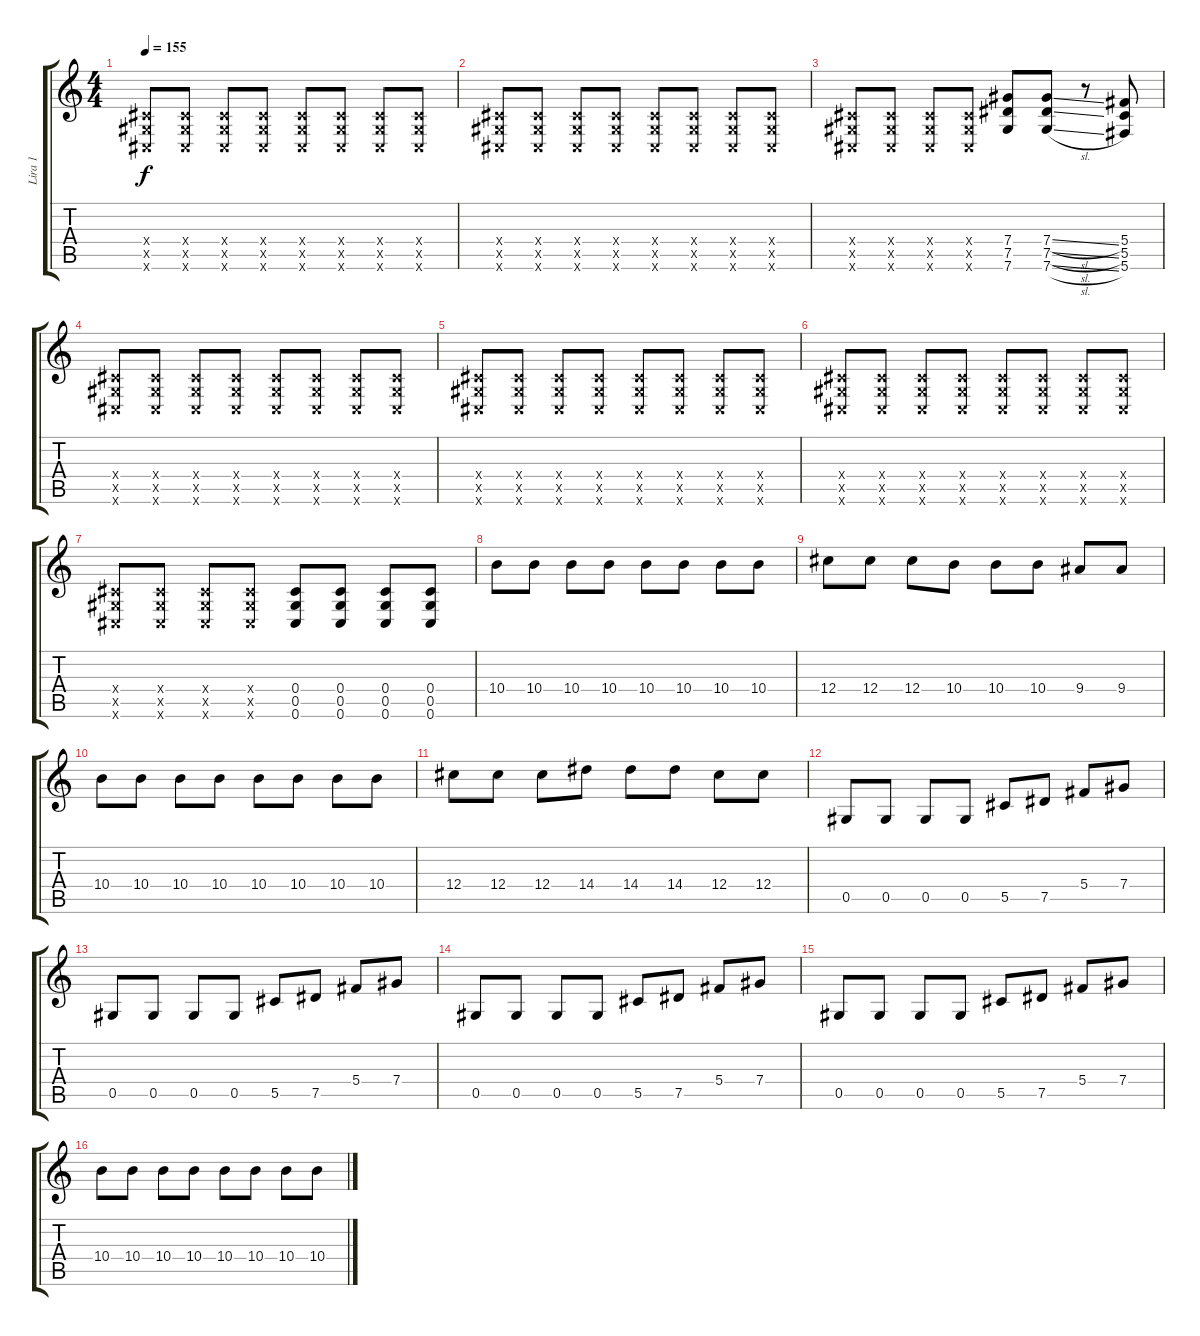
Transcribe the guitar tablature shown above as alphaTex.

\track ("Lira 1" "Lira 1") {instrument distortionguitar}
\staff {score tabs}
\tuning (Eb4 Bb3 Gb3 Db3 Ab2 Db2) {hide}
\ts (4 4)
\tempo 155
\clef g2
\ks c
(0.4{x} 0.5{x} 0.6{x}).8{dy f} (0.4{x} 0.5{x} 0.6{x}).8 (0.4{x} 0.5{x} 0.6{x}).8 (0.4{x} 0.5{x} 0.6{x}).8 (0.4{x} 0.5{x} 0.6{x}).8 (0.4{x} 0.5{x} 0.6{x}).8 (0.4{x} 0.5{x} 0.6{x}).8 (0.4{x} 0.5{x} 0.6{x}).8 |
(0.4{x} 0.5{x} 0.6{x}).8 (0.4{x} 0.5{x} 0.6{x}).8 (0.4{x} 0.5{x} 0.6{x}).8 (0.4{x} 0.5{x} 0.6{x}).8 (0.4{x} 0.5{x} 0.6{x}).8 (0.4{x} 0.5{x} 0.6{x}).8 (0.4{x} 0.5{x} 0.6{x}).8 (0.4{x} 0.5{x} 0.6{x}).8 |
(0.4{x} 0.5{x} 0.6{x}).8 (0.4{x} 0.5{x} 0.6{x}).8 (0.4{x} 0.5{x} 0.6{x}).8 (0.4{x} 0.5{x} 0.6{x}).8 (7.4 7.5 7.6).8 (7.4{sl} 7.5{sl} 7.6{sl}).8 r.8 (5.4 5.5 5.6).8 |
(0.4{x} 0.5{x} 0.6{x}).8 (0.4{x} 0.5{x} 0.6{x}).8 (0.4{x} 0.5{x} 0.6{x}).8 (0.4{x} 0.5{x} 0.6{x}).8 (0.4{x} 0.5{x} 0.6{x}).8 (0.4{x} 0.5{x} 0.6{x}).8 (0.4{x} 0.5{x} 0.6{x}).8 (0.4{x} 0.5{x} 0.6{x}).8 |
(0.4{x} 0.5{x} 0.6{x}).8 (0.4{x} 0.5{x} 0.6{x}).8 (0.4{x} 0.5{x} 0.6{x}).8 (0.4{x} 0.5{x} 0.6{x}).8 (0.4{x} 0.5{x} 0.6{x}).8 (0.4{x} 0.5{x} 0.6{x}).8 (0.4{x} 0.5{x} 0.6{x}).8 (0.4{x} 0.5{x} 0.6{x}).8 |
(0.4{x} 0.5{x} 0.6{x}).8 (0.4{x} 0.5{x} 0.6{x}).8 (0.4{x} 0.5{x} 0.6{x}).8 (0.4{x} 0.5{x} 0.6{x}).8 (0.4{x} 0.5{x} 0.6{x}).8 (0.4{x} 0.5{x} 0.6{x}).8 (0.4{x} 0.5{x} 0.6{x}).8 (0.4{x} 0.5{x} 0.6{x}).8 |
(0.4{x} 0.5{x} 0.6{x}).8 (0.4{x} 0.5{x} 0.6{x}).8 (0.4{x} 0.5{x} 0.6{x}).8 (0.4{x} 0.5{x} 0.6{x}).8 (0.4 0.5 0.6).8 (0.4 0.5 0.6).8 (0.4 0.5 0.6).8 (0.4 0.5 0.6).8 |
10.4.8 10.4.8 10.4.8 10.4.8 10.4.8 10.4.8 10.4.8 10.4.8 |
12.4.8 12.4.8 12.4.8 10.4.8 10.4.8 10.4.8 9.4.8 9.4.8 |
10.4.8 10.4.8 10.4.8 10.4.8 10.4.8 10.4.8 10.4.8 10.4.8 |
12.4.8 12.4.8 12.4.8 14.4.8 14.4.8 14.4.8 12.4.8 12.4.8 |
0.5.8 0.5.8 0.5.8 0.5.8 5.5.8 7.5.8 5.4.8 7.4.8 |
0.5.8 0.5.8 0.5.8 0.5.8 5.5.8 7.5.8 5.4.8 7.4.8 |
0.5.8 0.5.8 0.5.8 0.5.8 5.5.8 7.5.8 5.4.8 7.4.8 |
0.5.8 0.5.8 0.5.8 0.5.8 5.5.8 7.5.8 5.4.8 7.4.8 |
10.4.8 10.4.8 10.4.8 10.4.8 10.4.8 10.4.8 10.4.8 10.4.8
